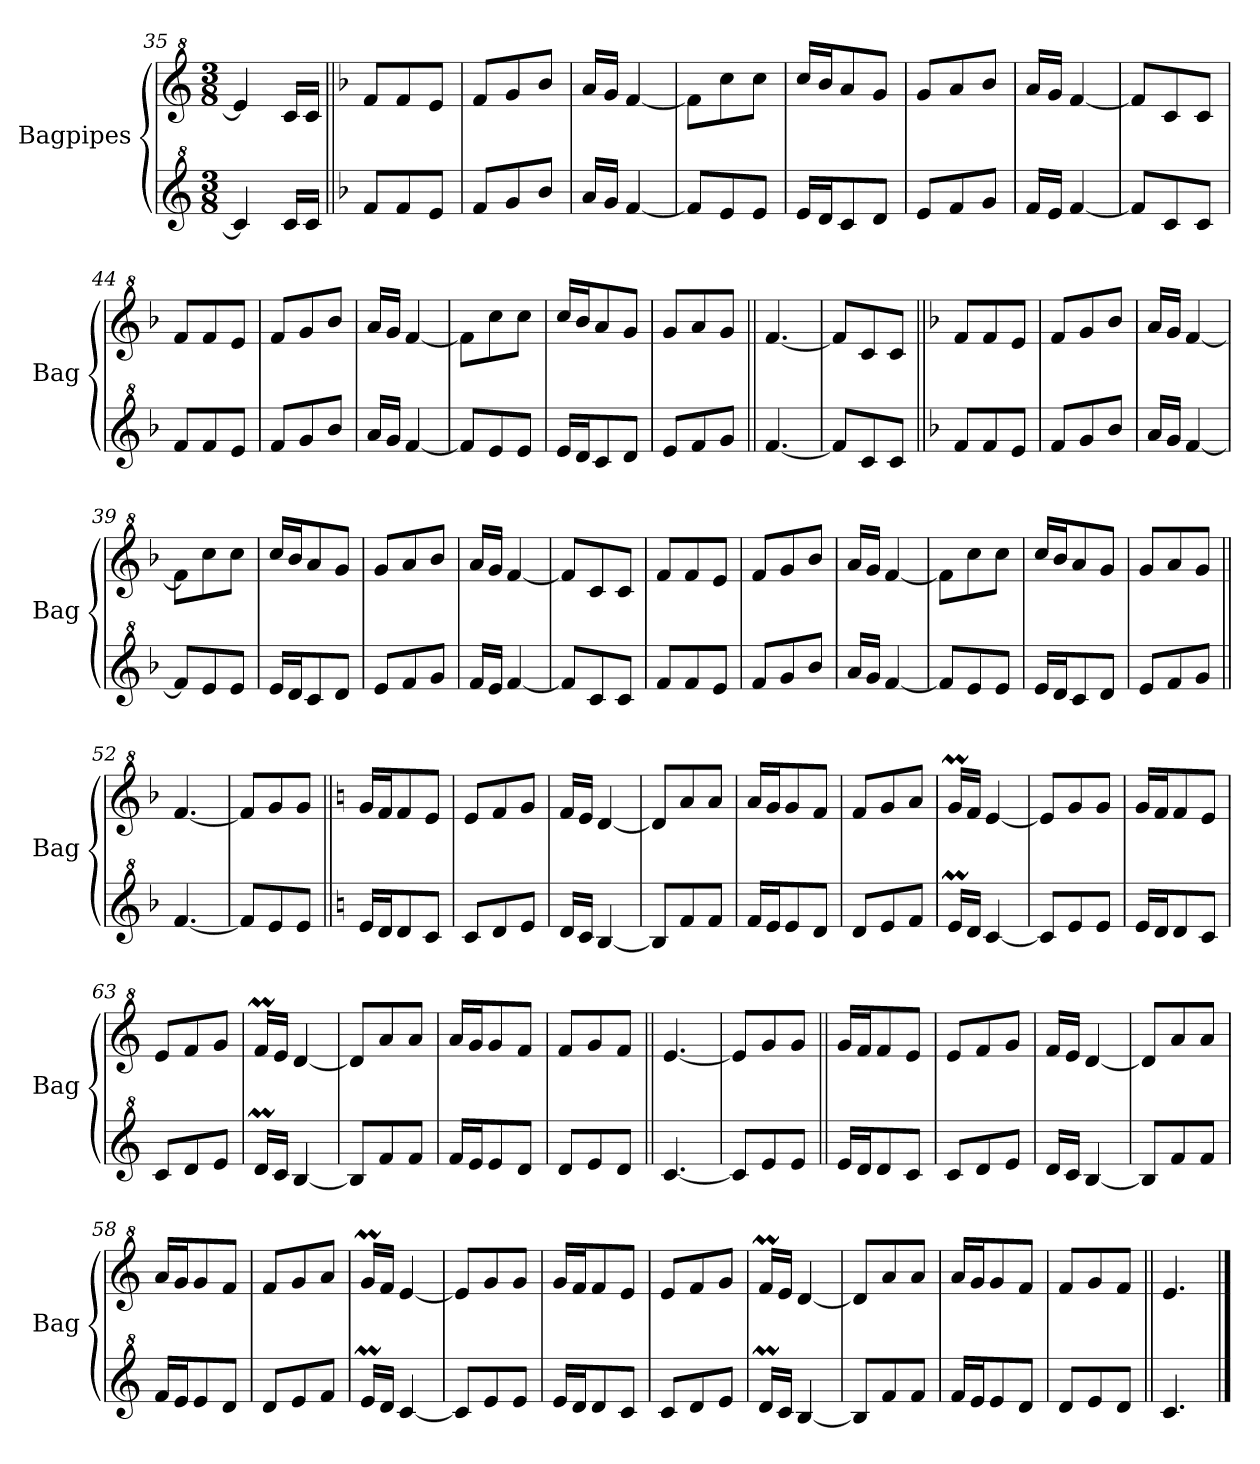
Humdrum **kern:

**kern	**kern
*part2	*part1
*staff2	*staff1
*I"Bagpipes	*I"Bagpipes
*I'Bag	*I'Bag
*clefG^2	*clefG^2
*k[]	*k[]
*M3/8	*M3/8
=35	=35
4cc/]	4ee/]
16cc/LL	16cc/LL
16cc/JJ	16cc/JJ
=36||	=36||
*k[b-]	*k[b-]
*F:	*F:
8ff/L	8ff/L
8ff/	8ff/
8ee/J	8ee/J
=37	=37
8ff/L	8ff/L
8gg/	8gg/
8bb-/J	8bb-/J
=38	=38
16aa/LL	16aa/LL
16gg/JJ	16gg/JJ
[4ff/	[4ff/
=39	=39
8ff/L]	8ff\L]
8ee/	8ccc\
8ee/J	8ccc\J
=40	=40
16ee/LL	16ccc/LL
16dd/J	16bb-/J
8cc/	8aa/
8dd/J	8gg/J
=41	=41
8ee/L	8gg/L
8ff/	8aa/
8gg/J	8bb-/J
=42	=42
16ff/LL	16aa/LL
16ee/JJ	16gg/JJ
[4ff/	[4ff/
=43	=43
8ff/L]	8ff/L]
8cc/	8cc/
8cc/J	8cc/J
=44	=44
8ff/L	8ff/L
8ff/	8ff/
8ee/J	8ee/J
=45	=45
8ff/L	8ff/L
8gg/	8gg/
8bb-/J	8bb-/J
=46	=46
16aa/LL	16aa/LL
16gg/JJ	16gg/JJ
[4ff/	[4ff/
=47	=47
8ff/L]	8ff\L]
8ee/	8ccc\
8ee/J	8ccc\J
=48	=48
16ee/LL	16ccc/LL
16dd/J	16bb-/J
8cc/	8aa/
8dd/J	8gg/J
=49	=49
8ee/L	8gg/L
8ff/	8aa/
8gg/J	8gg/J
=50||	=50||
[4.ff/	[4.ff/
=51	=51
8ff/L]	8ff/L]
8cc/	8cc/
8cc/J	8cc/J
=36||	=36||
*k[b-]	*k[b-]
*F:	*F:
8ff/L	8ff/L
8ff/	8ff/
8ee/J	8ee/J
=37	=37
8ff/L	8ff/L
8gg/	8gg/
8bb-/J	8bb-/J
=38	=38
16aa/LL	16aa/LL
16gg/JJ	16gg/JJ
[4ff/	[4ff/
=39	=39
8ff/L]	8ff\L]
8ee/	8ccc\
8ee/J	8ccc\J
=40	=40
16ee/LL	16ccc/LL
16dd/J	16bb-/J
8cc/	8aa/
8dd/J	8gg/J
=41	=41
8ee/L	8gg/L
8ff/	8aa/
8gg/J	8bb-/J
=42	=42
16ff/LL	16aa/LL
16ee/JJ	16gg/JJ
[4ff/	[4ff/
=43	=43
8ff/L]	8ff/L]
8cc/	8cc/
8cc/J	8cc/J
=44	=44
8ff/L	8ff/L
8ff/	8ff/
8ee/J	8ee/J
=45	=45
8ff/L	8ff/L
8gg/	8gg/
8bb-/J	8bb-/J
=46	=46
16aa/LL	16aa/LL
16gg/JJ	16gg/JJ
[4ff/	[4ff/
=47	=47
8ff/L]	8ff\L]
8ee/	8ccc\
8ee/J	8ccc\J
=48	=48
16ee/LL	16ccc/LL
16dd/J	16bb-/J
8cc/	8aa/
8dd/J	8gg/J
=49	=49
8ee/L	8gg/L
8ff/	8aa/
8gg/J	8gg/J
=52||	=52||
[4.ff/	[4.ff/
=53	=53
8ff/L]	8ff/L]
8ee/	8gg/
8ee/J	8gg/J
=54||	=54||
*k[]	*k[]
*C:	*C:
16ee/LL	16gg/LL
16dd/J	16ff/J
8dd/	8ff/
8cc/J	8ee/J
=55	=55
8cc/L	8ee/L
8dd/	8ff/
8ee/J	8gg/J
=56	=56
16dd/LL	16ff/LL
16cc/JJ	16ee/JJ
[4b/	[4dd/
=57	=57
8b/L]	8dd/L]
8ff/	8aa/
8ff/J	8aa/J
=58	=58
16ff/LL	16aa/LL
16ee/J	16gg/J
8ee/	8gg/
8dd/J	8ff/J
=59	=59
8dd/L	8ff/L
8ee/	8gg/
8ff/J	8aa/J
=60	=60
16eem/LL	16ggM/LL
16dd/JJ	16ff/JJ
[4cc/	[4ee/
=61	=61
8cc/L]	8ee/L]
8ee/	8gg/
8ee/J	8gg/J
=62	=62
16ee/LL	16gg/LL
16dd/J	16ff/J
8dd/	8ff/
8cc/J	8ee/J
=63	=63
8cc/L	8ee/L
8dd/	8ff/
8ee/J	8gg/J
=64	=64
16ddM/LL	16ffM/LL
16cc/JJ	16ee/JJ
[4b/	[4dd/
=65	=65
8b/L]	8dd/L]
8ff/	8aa/
8ff/J	8aa/J
=66	=66
16ff/LL	16aa/LL
16ee/J	16gg/J
8ee/	8gg/
8dd/J	8ff/J
=67	=67
8dd/L	8ff/L
8ee/	8gg/
8dd/J	8ff/J
=68||	=68||
[4.cc/	[4.ee/
=69	=69
8cc/L]	8ee/L]
8ee/	8gg/
8ee/J	8gg/J
=54||	=54||
*k[]	*k[]
*C:	*C:
16ee/LL	16gg/LL
16dd/J	16ff/J
8dd/	8ff/
8cc/J	8ee/J
=55	=55
8cc/L	8ee/L
8dd/	8ff/
8ee/J	8gg/J
=56	=56
16dd/LL	16ff/LL
16cc/JJ	16ee/JJ
[4b/	[4dd/
=57	=57
8b/L]	8dd/L]
8ff/	8aa/
8ff/J	8aa/J
=58	=58
16ff/LL	16aa/LL
16ee/J	16gg/J
8ee/	8gg/
8dd/J	8ff/J
=59	=59
8dd/L	8ff/L
8ee/	8gg/
8ff/J	8aa/J
=60	=60
16eem/LL	16ggM/LL
16dd/JJ	16ff/JJ
[4cc/	[4ee/
=61	=61
8cc/L]	8ee/L]
8ee/	8gg/
8ee/J	8gg/J
=62	=62
16ee/LL	16gg/LL
16dd/J	16ff/J
8dd/	8ff/
8cc/J	8ee/J
=63	=63
8cc/L	8ee/L
8dd/	8ff/
8ee/J	8gg/J
=64	=64
16ddM/LL	16ffM/LL
16cc/JJ	16ee/JJ
[4b/	[4dd/
=65	=65
8b/L]	8dd/L]
8ff/	8aa/
8ff/J	8aa/J
=66	=66
16ff/LL	16aa/LL
16ee/J	16gg/J
8ee/	8gg/
8dd/J	8ff/J
=67	=67
8dd/L	8ff/L
8ee/	8gg/
8dd/J	8ff/J
=70||	=70||
4.cc/	4.ee/
==	==
*-	*-
